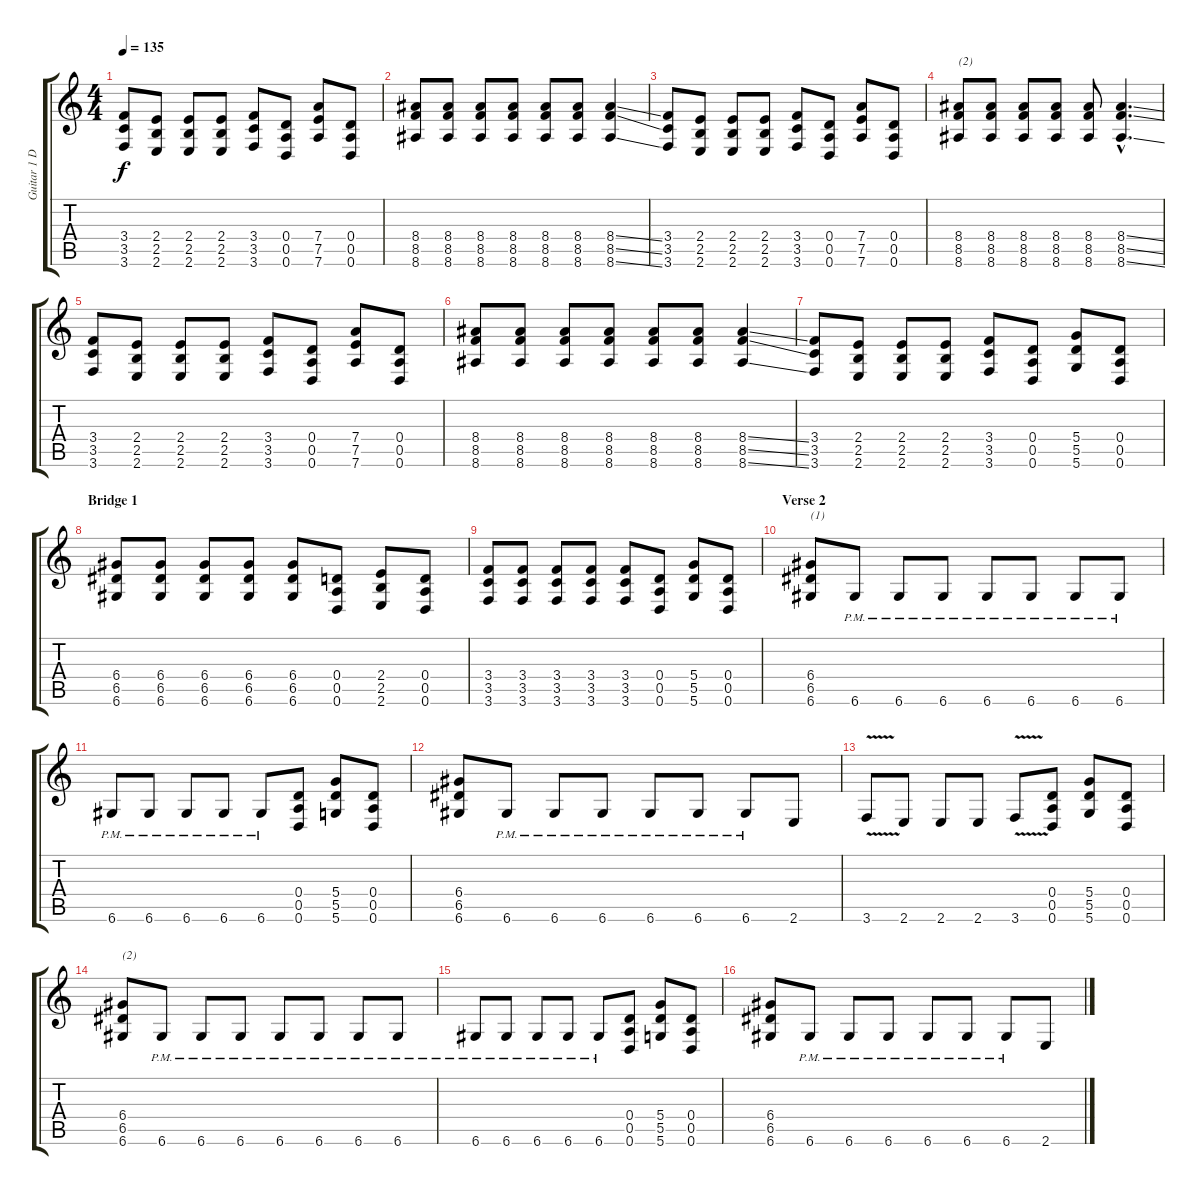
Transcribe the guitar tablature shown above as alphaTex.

\track ("Guitar 1 Drop D - rythm" "Guitar 1 D") {instrument distortionguitar}
\staff {score tabs}
\tuning (E4 B3 G3 D3 A2 D2) {hide}
\ts (4 4)
\tempo 135
\clef g2
\ks c
(3.4 3.5 3.6).8{dy f} (2.4 2.5 2.6).8 (2.4 2.5 2.6).8 (2.4 2.5 2.6).8 (3.4 3.5 3.6).8 (0.4 0.5 0.6).8 (7.4 7.5 7.6).8 (0.4 0.5 0.6).8 |
(8.4 8.5 8.6).8 (8.4 8.5 8.6).8 (8.4 8.5 8.6).8 (8.4 8.5 8.6).8 (8.4 8.5 8.6).8 (8.4 8.5 8.6).8 (8.4{ss} 8.5{ss} 8.6{ss}).4 |
(3.4 3.5 3.6).8 (2.4 2.5 2.6).8 (2.4 2.5 2.6).8 (2.4 2.5 2.6).8 (3.4 3.5 3.6).8 (0.4 0.5 0.6).8 (7.4 7.5 7.6).8 (0.4 0.5 0.6).8 |
(8.4 8.5 8.6).8{txt "(2)"} (8.4 8.5 8.6).8 (8.4 8.5 8.6).8 (8.4 8.5 8.6).8 (8.4 8.5 8.6).8 (8.4{ss hac} 8.5{ss hac} 8.6{ss hac}).4{d} |
(3.4 3.5 3.6).8 (2.4 2.5 2.6).8 (2.4 2.5 2.6).8 (2.4 2.5 2.6).8 (3.4 3.5 3.6).8 (0.4 0.5 0.6).8 (7.4 7.5 7.6).8 (0.4 0.5 0.6).8 |
(8.4 8.5 8.6).8 (8.4 8.5 8.6).8 (8.4 8.5 8.6).8 (8.4 8.5 8.6).8 (8.4 8.5 8.6).8 (8.4 8.5 8.6).8 (8.4{ss} 8.5{ss} 8.6{ss}).4 |
(3.4 3.5 3.6).8 (2.4 2.5 2.6).8 (2.4 2.5 2.6).8 (2.4 2.5 2.6).8 (3.4 3.5 3.6).8 (0.4 0.5 0.6).8 (5.4 5.5 5.6).8 (0.4 0.5 0.6).8 |
\section ("" "Bridge 1")
(6.4 6.5 6.6).8 (6.4 6.5 6.6).8 (6.4 6.5 6.6).8 (6.4 6.5 6.6).8 (6.4 6.5 6.6).8 (0.4 0.5 0.6).8 (2.4 2.5 2.6).8 (0.4 0.5 0.6).8 |
(3.4 3.5 3.6).8 (3.4 3.5 3.6).8 (3.4 3.5 3.6).8 (3.4 3.5 3.6).8 (3.4 3.5 3.6).8 (0.4 0.5 0.6).8 (5.4 5.5 5.6).8 (0.4 0.5 0.6).8 |
\section ("" "Verse 2")
(6.4 6.5 6.6).8{txt "(1)"} 6.6{pm}.8 6.6{pm}.8 6.6{pm}.8 6.6{pm}.8 6.6{pm}.8 6.6{pm}.8 6.6{pm}.8 |
6.6{pm}.8 6.6{pm}.8 6.6{pm}.8 6.6{pm}.8 6.6{pm}.8 (0.4 0.5 0.6).8 (5.4 5.5 5.6).8 (0.4 0.5 0.6).8 |
(6.4 6.5 6.6).8 6.6{pm}.8 6.6{pm}.8 6.6{pm}.8 6.6{pm}.8 6.6{pm}.8 6.6{pm}.8 2.6.8 |
3.6{v}.8 2.6.8 2.6.8 2.6.8 3.6{v}.8 (0.4 0.5 0.6).8 (5.4 5.5 5.6).8 (0.4 0.5 0.6).8 |
(6.4 6.5 6.6).8{txt "(2)"} 6.6{pm}.8 6.6{pm}.8 6.6{pm}.8 6.6{pm}.8 6.6{pm}.8 6.6{pm}.8 6.6{pm}.8 |
6.6{pm}.8 6.6{pm}.8 6.6{pm}.8 6.6{pm}.8 6.6{pm}.8 (0.4 0.5 0.6).8 (5.4 5.5 5.6).8 (0.4 0.5 0.6).8 |
(6.4 6.5 6.6).8 6.6{pm}.8 6.6{pm}.8 6.6{pm}.8 6.6{pm}.8 6.6{pm}.8 6.6{pm}.8 2.6.8
